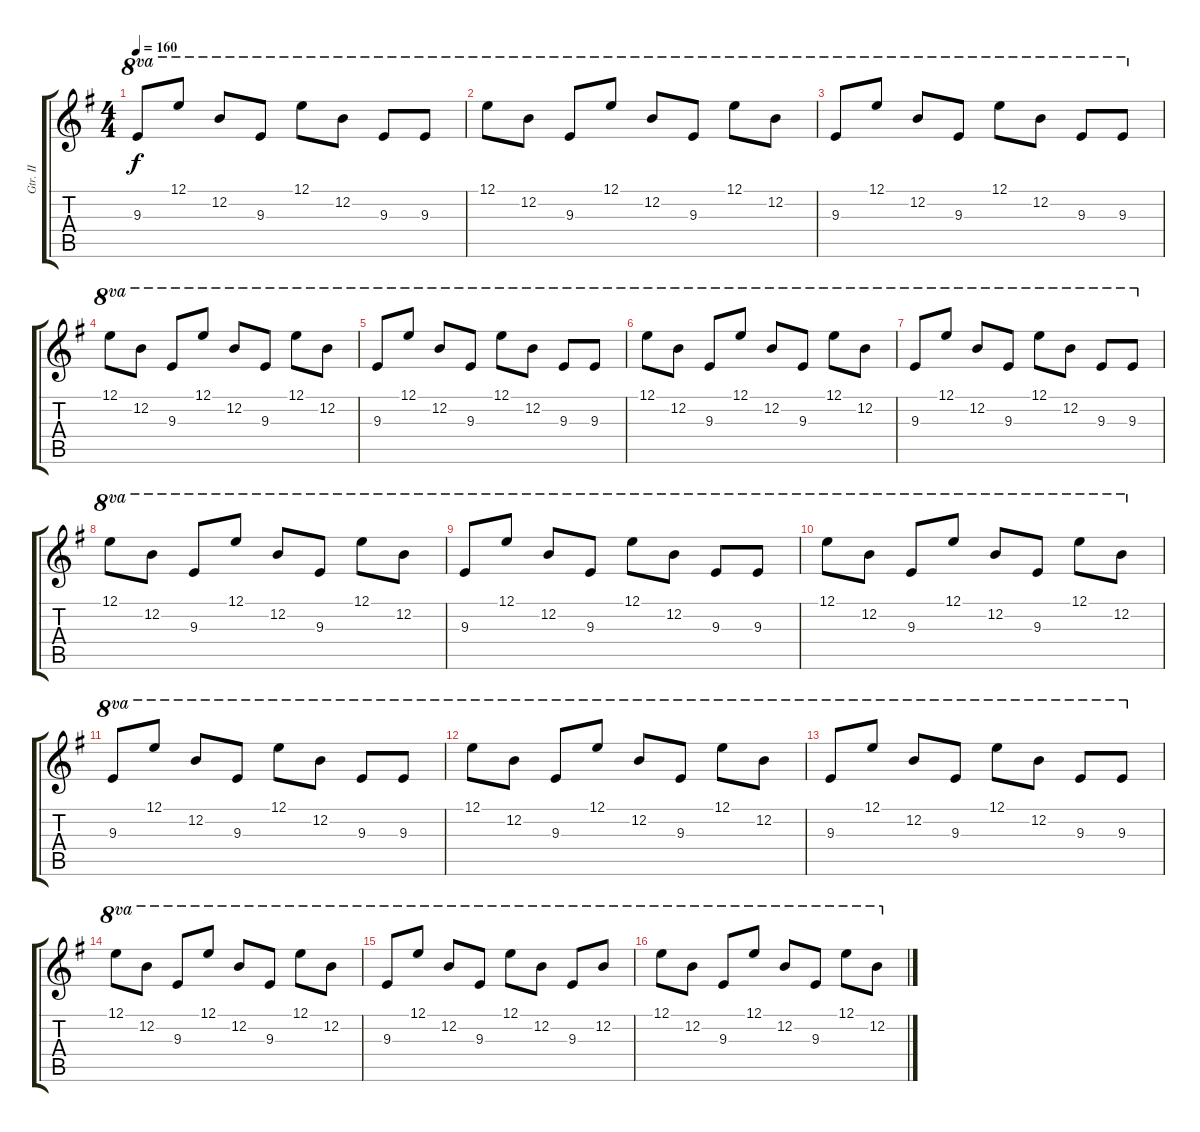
\track ("Gtr. II" "Gtr. II") {instrument distortionguitar}
\staff {score tabs}
\tuning (E4 B3 G3 D3 A2 E2) {hide}
\ts (4 4)
\tempo 160
\clef g2
\ks g
9.3.8{ot 8va dy f} 12.1.8{ot 8va} 12.2.8{ot 8va} 9.3.8{ot 8va} 12.1.8{ot 8va} 12.2.8{ot 8va} 9.3.8{ot 8va} 9.3.8{ot 8va} |
12.1.8{ot 8va} 12.2.8{ot 8va} 9.3.8{ot 8va} 12.1.8{ot 8va} 12.2.8{ot 8va} 9.3.8{ot 8va} 12.1.8{ot 8va} 12.2.8{ot 8va} |
9.3.8{ot 8va} 12.1.8{ot 8va} 12.2.8{ot 8va} 9.3.8{ot 8va} 12.1.8{ot 8va} 12.2.8{ot 8va} 9.3.8{ot 8va} 9.3.8{ot 8va} |
12.1.8{ot 8va} 12.2.8{ot 8va} 9.3.8{ot 8va} 12.1.8{ot 8va} 12.2.8{ot 8va} 9.3.8{ot 8va} 12.1.8{ot 8va} 12.2.8{ot 8va} |
9.3.8{ot 8va} 12.1.8{ot 8va} 12.2.8{ot 8va} 9.3.8{ot 8va} 12.1.8{ot 8va} 12.2.8{ot 8va} 9.3.8{ot 8va} 9.3.8{ot 8va} |
12.1.8{ot 8va} 12.2.8{ot 8va} 9.3.8{ot 8va} 12.1.8{ot 8va} 12.2.8{ot 8va} 9.3.8{ot 8va} 12.1.8{ot 8va} 12.2.8{ot 8va} |
9.3.8{ot 8va} 12.1.8{ot 8va} 12.2.8{ot 8va} 9.3.8{ot 8va} 12.1.8{ot 8va} 12.2.8{ot 8va} 9.3.8{ot 8va} 9.3.8{ot 8va} |
12.1.8{ot 8va} 12.2.8{ot 8va} 9.3.8{ot 8va} 12.1.8{ot 8va} 12.2.8{ot 8va} 9.3.8{ot 8va} 12.1.8{ot 8va} 12.2.8{ot 8va} |
9.3.8{ot 8va} 12.1.8{ot 8va} 12.2.8{ot 8va} 9.3.8{ot 8va} 12.1.8{ot 8va} 12.2.8{ot 8va} 9.3.8{ot 8va} 9.3.8{ot 8va} |
12.1.8{ot 8va} 12.2.8{ot 8va} 9.3.8{ot 8va} 12.1.8{ot 8va} 12.2.8{ot 8va} 9.3.8{ot 8va} 12.1.8{ot 8va} 12.2.8{ot 8va} |
9.3.8{ot 8va} 12.1.8{ot 8va} 12.2.8{ot 8va} 9.3.8{ot 8va} 12.1.8{ot 8va} 12.2.8{ot 8va} 9.3.8{ot 8va} 9.3.8{ot 8va} |
12.1.8{ot 8va} 12.2.8{ot 8va} 9.3.8{ot 8va} 12.1.8{ot 8va} 12.2.8{ot 8va} 9.3.8{ot 8va} 12.1.8{ot 8va} 12.2.8{ot 8va} |
9.3.8{ot 8va} 12.1.8{ot 8va} 12.2.8{ot 8va} 9.3.8{ot 8va} 12.1.8{ot 8va} 12.2.8{ot 8va} 9.3.8{ot 8va} 9.3.8{ot 8va} |
12.1.8{ot 8va} 12.2.8{ot 8va} 9.3.8{ot 8va} 12.1.8{ot 8va} 12.2.8{ot 8va} 9.3.8{ot 8va} 12.1.8{ot 8va} 12.2.8{ot 8va} |
9.3.8{ot 8va} 12.1.8{ot 8va} 12.2.8{ot 8va} 9.3.8{ot 8va} 12.1.8{ot 8va} 12.2.8{ot 8va} 9.3.8{ot 8va} 12.2.8{ot 8va} |
12.1.8{ot 8va} 12.2.8{ot 8va} 9.3.8{ot 8va} 12.1.8{ot 8va} 12.2.8{ot 8va} 9.3.8{ot 8va} 12.1.8{ot 8va} 12.2.8{ot 8va}
